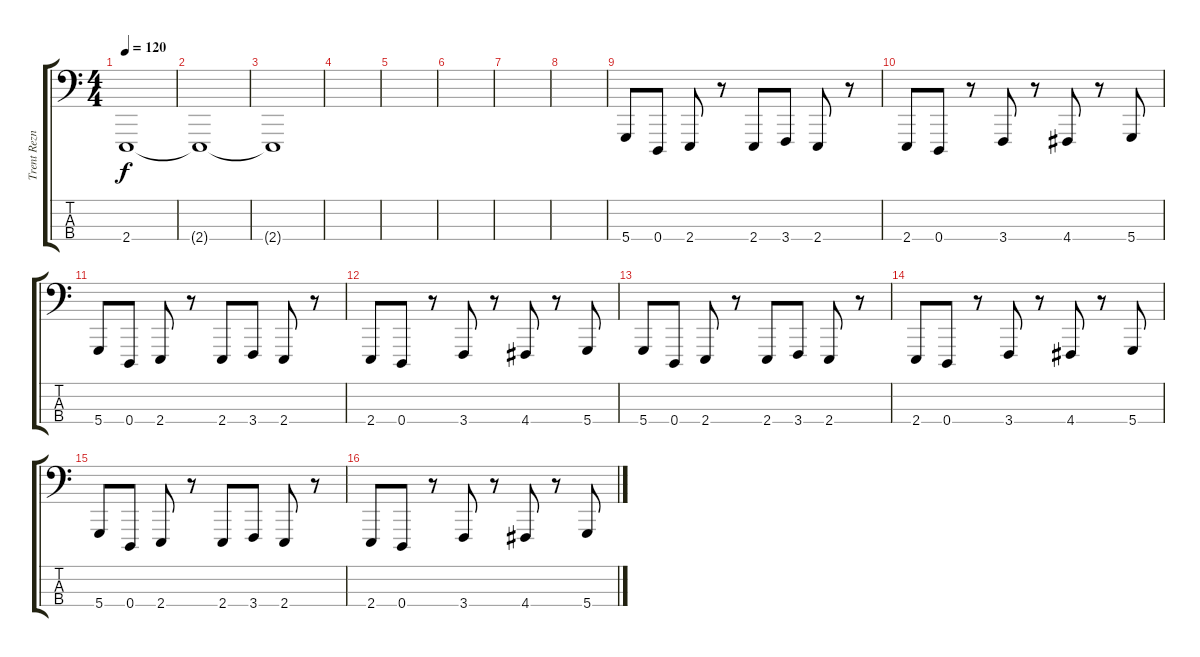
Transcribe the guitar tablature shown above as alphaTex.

\track ("Trent Reznor" "Trent Rezn") {instrument lead2sawtooth}
\staff {score tabs}
\tuning (G2 D2 A1 D1) {hide}
\ts (4 4)
\tempo 120
\clef f4
\ks c
2.4.1{dy f volume 0} |
2.4{t}.1 |
2.4{t}.1 |
|
|
|
|
|
5.4.8{volume 10 instrument synthbrass1} 0.4.8 2.4.8 r.8 2.4.8 3.4.8 2.4.8 r.8 |
2.4.8 0.4.8 r.8 3.4.8 r.8 4.4.8 r.8 5.4.8 |
5.4.8 0.4.8 2.4.8 r.8 2.4.8 3.4.8 2.4.8 r.8 |
2.4.8 0.4.8 r.8 3.4.8 r.8 4.4.8 r.8 5.4.8 |
5.4.8 0.4.8 2.4.8 r.8 2.4.8 3.4.8 2.4.8 r.8 |
2.4.8 0.4.8 r.8 3.4.8 r.8 4.4.8 r.8 5.4.8 |
5.4.8 0.4.8 2.4.8 r.8 2.4.8 3.4.8 2.4.8 r.8 |
2.4.8 0.4.8 r.8 3.4.8 r.8 4.4.8 r.8 5.4.8
